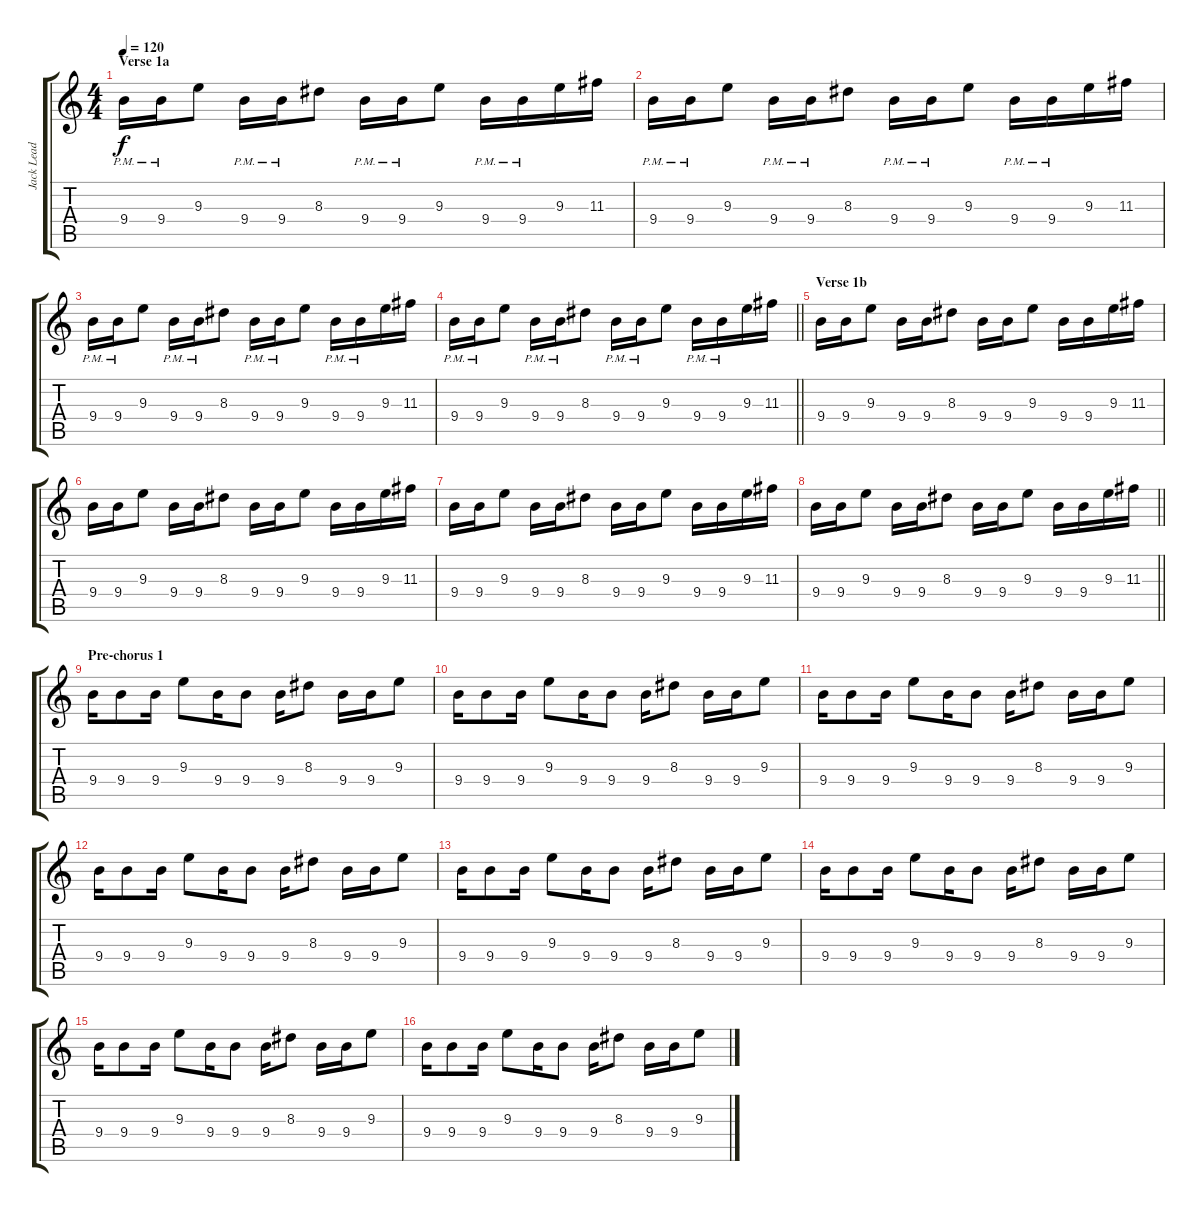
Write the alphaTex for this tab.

\track ("Jack Lead" "Jack Lead") {instrument distortionguitar}
\staff {score tabs}
\tuning (E4 B3 G3 D3 A2 E2) {hide}
\ts (4 4)
\section ("" "Verse 1a")
\tempo 120
\clef g2
\ks c
9.4{pm}.16{dy f} 9.4{pm}.16 9.3.8 9.4{pm}.16 9.4{pm}.16 8.3.8 9.4{pm}.16 9.4{pm}.16 9.3.8 9.4{pm}.16 9.4{pm}.16 9.3.16 11.3.16 |
9.4{pm}.16 9.4{pm}.16 9.3.8 9.4{pm}.16 9.4{pm}.16 8.3.8 9.4{pm}.16 9.4{pm}.16 9.3.8 9.4{pm}.16 9.4{pm}.16 9.3.16 11.3.16 |
9.4{pm}.16 9.4{pm}.16 9.3.8 9.4{pm}.16 9.4{pm}.16 8.3.8 9.4{pm}.16 9.4{pm}.16 9.3.8 9.4{pm}.16 9.4{pm}.16 9.3.16 11.3.16 |
\barLineRight lightlight
9.4{pm}.16 9.4{pm}.16 9.3.8 9.4{pm}.16 9.4{pm}.16 8.3.8 9.4{pm}.16 9.4{pm}.16 9.3.8 9.4{pm}.16 9.4{pm}.16 9.3.16 11.3.16 |
\section ("" "Verse 1b")
9.4.16 9.4.16 9.3.8 9.4.16 9.4.16 8.3.8 9.4.16 9.4.16 9.3.8 9.4.16 9.4.16 9.3.16 11.3.16 |
9.4.16 9.4.16 9.3.8 9.4.16 9.4.16 8.3.8 9.4.16 9.4.16 9.3.8 9.4.16 9.4.16 9.3.16 11.3.16 |
9.4.16 9.4.16 9.3.8 9.4.16 9.4.16 8.3.8 9.4.16 9.4.16 9.3.8 9.4.16 9.4.16 9.3.16 11.3.16 |
\barLineRight lightlight
9.4.16 9.4.16 9.3.8 9.4.16 9.4.16 8.3.8 9.4.16 9.4.16 9.3.8 9.4.16 9.4.16 9.3.16 11.3.16 |
\section ("" "Pre-chorus 1")
9.4.16 9.4.8 9.4.16 9.3.8 9.4.16 9.4.8 9.4.16 8.3.8 9.4.16 9.4.16 9.3.8 |
9.4.16 9.4.8 9.4.16 9.3.8 9.4.16 9.4.8 9.4.16 8.3.8 9.4.16 9.4.16 9.3.8 |
9.4.16 9.4.8 9.4.16 9.3.8 9.4.16 9.4.8 9.4.16 8.3.8 9.4.16 9.4.16 9.3.8 |
9.4.16 9.4.8 9.4.16 9.3.8 9.4.16 9.4.8 9.4.16 8.3.8 9.4.16 9.4.16 9.3.8 |
9.4.16 9.4.8 9.4.16 9.3.8 9.4.16 9.4.8 9.4.16 8.3.8 9.4.16 9.4.16 9.3.8 |
9.4.16 9.4.8 9.4.16 9.3.8 9.4.16 9.4.8 9.4.16 8.3.8 9.4.16 9.4.16 9.3.8 |
9.4.16 9.4.8 9.4.16 9.3.8 9.4.16 9.4.8 9.4.16 8.3.8 9.4.16 9.4.16 9.3.8 |
9.4.16 9.4.8 9.4.16 9.3.8 9.4.16 9.4.8 9.4.16 8.3.8 9.4.16 9.4.16 9.3.8
